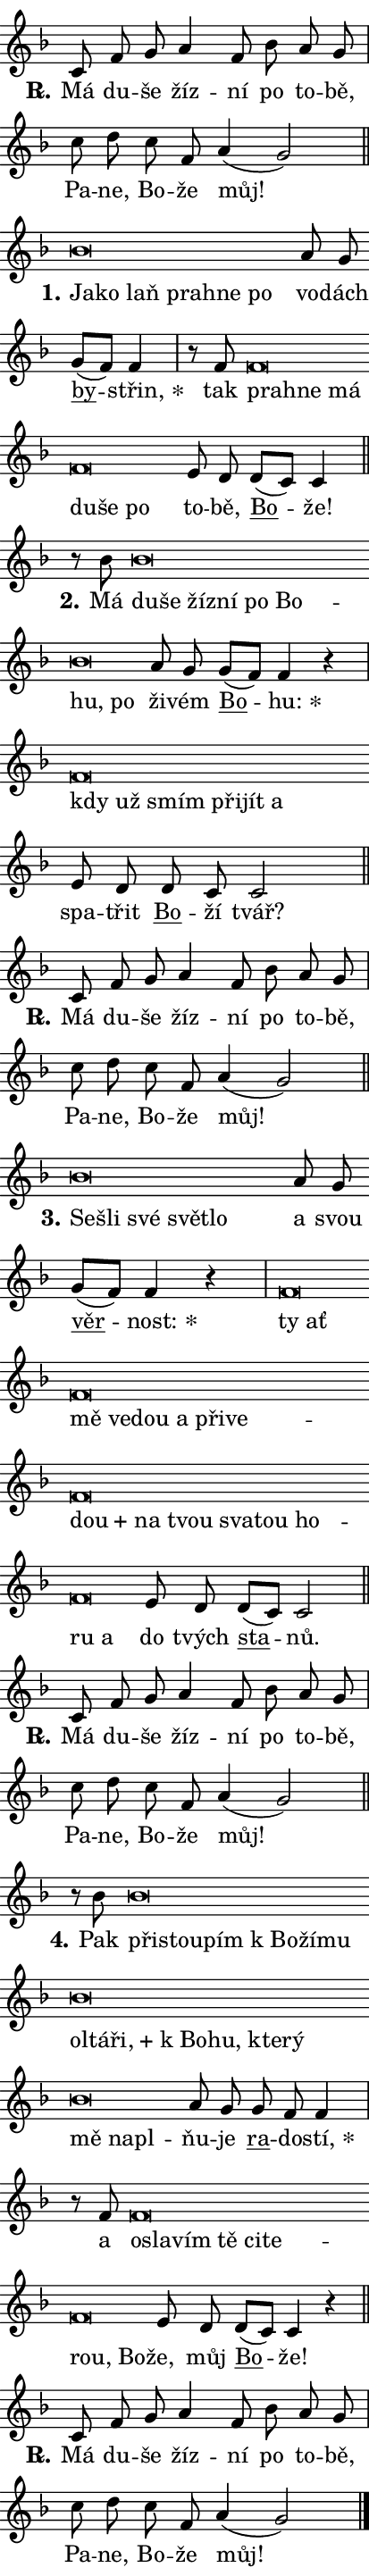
\version "2.22.1"
\header { tagline = "" }
\paper {
  indent = 0\cm
  top-margin = 0\cm
  right-margin = 0\cm
  bottom-margin = 0\cm
  left-margin = 0\cm
  paper-width = 7\cm
  page-breaking = #ly:one-page-breaking
  system-system-spacing.basic-distance = #11
  score-system-spacing.basic-distance = #11.3
  ragged-last = ##f
}


%% Author: Thomas Morley
%% https://lists.gnu.org/archive/html/lilypond-user/2020-05/msg00002.html
#(define (line-position grob)
"Returns position of @var[grob} in current system:
   @code{'start}, if at first time-step
   @code{'end}, if at last time-step
   @code{'middle} otherwise
"
  (let* ((col (ly:item-get-column grob))
         (ln (ly:grob-object col 'left-neighbor))
         (rn (ly:grob-object col 'right-neighbor))
         (col-to-check-left (if (ly:grob? ln) ln col))
         (col-to-check-right (if (ly:grob? rn) rn col))
         (break-dir-left
           (and
             (ly:grob-property col-to-check-left 'non-musical #f)
             (ly:item-break-dir col-to-check-left)))
         (break-dir-right
           (and
             (ly:grob-property col-to-check-right 'non-musical #f)
             (ly:item-break-dir col-to-check-right))))
        (cond ((eqv? 1 break-dir-left) 'start)
              ((eqv? -1 break-dir-right) 'end)
              (else 'middle))))

#(define (tranparent-at-line-position vctor)
  (lambda (grob)
  "Relying on @code{line-position} select the relevant enry from @var{vctor}.
Used to determine transparency,"
    (case (line-position grob)
      ((end) (not (vector-ref vctor 0)))
      ((middle) (not (vector-ref vctor 1)))
      ((start) (not (vector-ref vctor 2))))))

noteHeadBreakVisibility =
#(define-music-function (break-visibility)(vector?)
"Makes @code{NoteHead}s transparent relying on @var{break-visibility}"
#{
  \override NoteHead.transparent =
    #(tranparent-at-line-position break-visibility)
#})

#(define delete-ledgers-for-transparent-note-heads
  (lambda (grob)
    "Reads whether a @code{NoteHead} is transparent.
If so this @code{NoteHead} is removed from @code{'note-heads} from
@var{grob}, which is supposed to be @code{LedgerLineSpanner}.
As a result ledgers are not printed for this @code{NoteHead}"
    (let* ((nhds-array (ly:grob-object grob 'note-heads))
           (nhds-list
             (if (ly:grob-array? nhds-array)
                 (ly:grob-array->list nhds-array)
                 '()))
           ;; Relies on the transparent-property being done before
           ;; Staff.LedgerLineSpanner.after-line-breaking is executed.
           ;; This is fragile ...
           (to-keep
             (remove
               (lambda (nhd)
                 (ly:grob-property nhd 'transparent #f))
               nhds-list)))
      ;; TODO find a better method to iterate over grob-arrays, similiar
      ;; to filter/remove etc for lists
      ;; For now rebuilt from scratch
      (set! (ly:grob-object grob 'note-heads)  '())
      (for-each
        (lambda (nhd)
          (ly:pointer-group-interface::add-grob grob 'note-heads nhd))
        to-keep))))

hideNotes = {
  \noteHeadBreakVisibility #begin-of-line-visible
}
unHideNotes = {
  \noteHeadBreakVisibility #all-visible
}

% work-around for resetting accidentals
% https://lilypond.org/doc/v2.23/Documentation/notation/displaying-rhythms#unmetered-music
cadenzaMeasure = {
  \cadenzaOff
  \partial 1024 s1024
  \cadenzaOn
}

#(define-markup-command (accent layout props text) (markup?)
  "Underline accented syllable"
  (interpret-markup layout props
    #{\markup \override #'(offset . 4.3) \underline { #text }#}))

responsum = \markup \concat {
  "R" \hspace #-1.05 \path #0.1 #'((moveto 0 0.07) (lineto 0.9 0.8)) \hspace #0.05 "."
}

\layout {
    \context {
        \Staff
        \remove "Time_signature_engraver"
        \override LedgerLineSpanner.after-line-breaking = #delete-ledgers-for-transparent-note-heads
    }
    \context {
        \Voice {
            \override NoteHead.output-attributes = #'((class . "notehead"))
            \override Hairpin.height = #0.55
        }
    }
    \context {
        \Lyrics {
            \override StanzaNumber.output-attributes = #'((class . "stanzanumber"))
            \override LyricSpace.minimum-distance = #0.9
            \override LyricText.font-name = #"TeX Gyre Schola"
            \override LyricText.font-size = 1
            \override StanzaNumber.font-name = #"TeX Gyre Schola Bold"
            \override StanzaNumber.font-size = 1
        }
    }
}

% magnetic-lyrics.ily
%
%   written by
%     Jean Abou Samra <jean@abou-samra.fr>
%     Werner Lemberg <wl@gnu.org>
%
%   adapted by
%     Jiri Hon <jiri.hon@gmail.com>
%
% Version 2022-Apr-15

% https://www.mail-archive.com/lilypond-user@gnu.org/msg149350.html

#(define (Left_hyphen_pointer_engraver context)
   "Collect syllable-hyphen-syllable occurrences in lyrics and store
them in properties.  This engraver only looks to the left.  For
example, if the lyrics input is @code{foo -- bar}, it does the
following.

@itemize @bullet
@item
Set the @code{text} property of the @code{LyricHyphen} grob between
@q{foo} and @q{bar} to @code{foo}.

@item
Set the @code{left-hyphen} property of the @code{LyricText} grob with
text @q{foo} to the @code{LyricHyphen} grob between @q{foo} and
@q{bar}.
@end itemize

Use this auxiliary engraver in combination with the
@code{lyric-@/text::@/apply-@/magnetic-@/offset!} hook."
   (let ((hyphen #f)
         (text #f))
     (make-engraver
      (acknowledgers
       ((lyric-syllable-interface engraver grob source-engraver)
        (set! text grob)))
      (end-acknowledgers
       ((lyric-hyphen-interface engraver grob source-engraver)
        ;(when (not (grob::has-interface grob 'lyric-space-interface))
          (set! hyphen grob)));)
      ((stop-translation-timestep engraver)
       (when (and text hyphen)
         (ly:grob-set-object! text 'left-hyphen hyphen))
       (set! text #f)
       (set! hyphen #f)))))

#(define (lyric-text::apply-magnetic-offset! grob)
   "If the space between two syllables is less than the value in
property @code{LyricText@/.details@/.squash-threshold}, move the right
syllable to the left so that it gets concatenated with the left
syllable.

Use this function as a hook for
@code{LyricText@/.after-@/line-@/breaking} if the
@code{Left_@/hyphen_@/pointer_@/engraver} is active."
   (let ((hyphen (ly:grob-object grob 'left-hyphen #f)))
     (when hyphen
       (let ((left-text (ly:spanner-bound hyphen LEFT)))
         (when (grob::has-interface left-text 'lyric-syllable-interface)
           (let* ((common (ly:grob-common-refpoint grob left-text X))
                  (this-x-ext (ly:grob-extent grob common X))
                  (left-x-ext
                   (begin
                     ;; Trigger magnetism for left-text.
                     (ly:grob-property left-text 'after-line-breaking)
                     (ly:grob-extent left-text common X)))
                  ;; `delta` is the gap width between two syllables.
                  (delta (- (interval-start this-x-ext)
                            (interval-end left-x-ext)))
                  (details (ly:grob-property grob 'details))
                  (threshold (assoc-get 'squash-threshold details 0.2)))
             (when (< delta threshold)
               (let* (;; We have to manipulate the input text so that
                      ;; ligatures crossing syllable boundaries are not
                      ;; disabled.  For languages based on the Latin
                      ;; script this is essentially a beautification.
                      ;; However, for non-Western scripts it can be a
                      ;; necessity.
                      (lt (ly:grob-property left-text 'text))
                      (rt (ly:grob-property grob 'text))
                      (is-space (grob::has-interface hyphen 'lyric-space-interface))
                      (space (if is-space " " ""))
                      (space-markup (grob-interpret-markup grob " "))
                      (space-size (interval-length (ly:stencil-extent space-markup X)))
                      (extra-delta (if is-space space-size 0))
                      ;; Append new syllable.
                      (ltrt-space (if (and (string? lt) (string? rt))
                                (string-append lt space rt)
                                (make-concat-markup (list lt space rt))))
                      ;; Right-align `ltrt` to the right side.
                      (ltrt-space-markup (grob-interpret-markup
                               grob
                               (make-translate-markup
                                (cons (interval-length this-x-ext) 0)
                                (make-right-align-markup ltrt-space)))))
                 (begin
                   ;; Don't print `left-text`.
                   (ly:grob-set-property! left-text 'stencil #f)
                   ;; Set text and stencil (which holds all collected
                   ;; syllables so far) and shift it to the left.
                   (ly:grob-set-property! grob 'text ltrt-space)
                   (ly:grob-set-property! grob 'stencil ltrt-space-markup)
                   (ly:grob-translate-axis! grob (- (- delta extra-delta)) X))))))))))


#(define (lyric-hyphen::displace-bounds-first grob)
   ;; Make very sure this callback isn't triggered too early.
   (let ((left (ly:spanner-bound grob LEFT))
         (right (ly:spanner-bound grob RIGHT)))
     (ly:grob-property left 'after-line-breaking)
     (ly:grob-property right 'after-line-breaking)
     (ly:lyric-hyphen::print grob)))

squashThreshold = #0.4

\layout {
  \context {
    \Lyrics
    \consists #Left_hyphen_pointer_engraver
    \override LyricText.after-line-breaking =
      #lyric-text::apply-magnetic-offset!
    \override LyricHyphen.stencil = #lyric-hyphen::displace-bounds-first
    \override LyricText.details.squash-threshold = \squashThreshold
    \override LyricHyphen.minimum-distance = 0
    \override LyricHyphen.minimum-length = \squashThreshold
  }
}

squash = \override LyricText.details.squash-threshold = 9999
unSquash = \override LyricText.details.squash-threshold = \squashThreshold

left = \override LyricText.self-alignment-X = #LEFT
unLeft = \revert LyricText.self-alignment-X

starOffset = #(lambda (grob) 
                (let ((x_offset (ly:self-alignment-interface::aligned-on-x-parent grob)))
                  (if (= x_offset 0) 0 (+ x_offset 1.2))))

star = #(define-music-function (syllable)(string?)
"Append star separator at the end of a syllable"
#{
  \once \override LyricText.X-offset = #starOffset
  \lyricmode { \markup {
    #syllable
    \override #'((font-name . "TeX Gyre Schola Bold")) \hspace #0.2 \lower #0.65 \larger "*"
  } }
#})

starAccent = #(define-music-function (syllable)(string?)
"Append star separator at the end of a syllable and make accent"
#{
  \once \override LyricText.X-offset = #starOffset
  \lyricmode { \markup {
    \accent #syllable
    \override #'((font-name . "TeX Gyre Schola Bold")) \hspace #0.2 \lower #0.65 \larger "*"
  } }
#})

breath = #(define-music-function (syllable)(string?)
"Append breathing indicator at the end of a syllable"
#{
  \lyricmode { \markup { #syllable "+" } }
#})

optionalBreath = #(define-music-function (syllable)(string?)
"Append optional breathing indicator at the end of a syllable"
#{
  \lyricmode { \markup { #syllable "(+)" } }
#})


\score {
    <<
        \new Voice = "melody" { \cadenzaOn \key f \major \relative { c'8 f g a4 f8 bes a g \cadenzaMeasure \bar "|" c d \bar "" c f, \bar "" a4( g2) \cadenzaMeasure \bar "||" \break } }
        \new Lyrics \lyricsto "melody" { \lyricmode { \set stanza = \responsum
Má du -- še žíz -- ní po to -- bě, Pa -- ne, Bo -- že můj! } }
    >>
    \layout {}
}

\score {
    <<
        \new Voice = "melody" { \cadenzaOn \key f \major \relative { bes'\breve*1/16 \hideNotes \breve*1/16 \bar "" \breve*1/16 \bar "" \breve*1/16 \bar "" \breve*1/16 \breve*1/16 \bar "" \unHideNotes a8 g \bar "" g[( f)] f4 \cadenzaMeasure \bar "|" r8 f f\breve*1/16 \hideNotes \breve*1/16 \bar "" \breve*1/16 \bar "" \breve*1/16 \bar "" \breve*1/16 \breve*1/16 \bar "" \unHideNotes e8 d \bar "" d[( c)] c4 \cadenzaMeasure \bar "||" \break } }
        \new Lyrics \lyricsto "melody" { \lyricmode { \set stanza = "1."
\left Ja -- \squash ko laň pra -- hne po \unLeft \unSquash vo -- dách \markup \accent by -- \star střin, tak \left pra -- \squash hne má du -- še po \unLeft \unSquash to -- bě, \markup \accent Bo -- že! } }
    >>
    \layout {}
}

\score {
    <<
        \new Voice = "melody" { \cadenzaOn \key f \major \relative { r8 bes' bes\breve*1/16 \hideNotes \breve*1/16 \bar "" \breve*1/16 \bar "" \breve*1/16 \bar "" \breve*1/16 \bar "" \breve*1/16 \bar "" \breve*1/16 \breve*1/16 \bar "" \unHideNotes a8 g \bar "" g[( f)] f4 r \cadenzaMeasure \bar "|" f\breve*1/16 \hideNotes \breve*1/16 \bar "" \breve*1/16 \bar "" \breve*1/16 \bar "" \breve*1/16 \breve*1/16 \bar "" \unHideNotes e8 d \bar "" d c c2 \cadenzaMeasure \bar "||" \break } }
        \new Lyrics \lyricsto "melody" { \lyricmode { \set stanza = "2."
Má \left du -- \squash še žíz -- ní po Bo -- hu, po \unLeft \unSquash ži -- vém \markup \accent Bo -- \star hu: \left kdy \squash už smím při -- jít a \unLeft \unSquash spa -- třit \markup \accent Bo -- ží tvář? } }
    >>
    \layout {}
}

\score {
    <<
        \new Voice = "melody" { \cadenzaOn \key f \major \relative { c'8 f g a4 f8 bes a g \cadenzaMeasure \bar "|" c d \bar "" c f, \bar "" a4( g2) \cadenzaMeasure \bar "||" \break } }
        \new Lyrics \lyricsto "melody" { \lyricmode { \set stanza = \responsum
Má du -- še žíz -- ní po to -- bě, Pa -- ne, Bo -- že můj! } }
    >>
    \layout {}
}

\score {
    <<
        \new Voice = "melody" { \cadenzaOn \key f \major \relative { bes'\breve*1/16 \hideNotes \breve*1/16 \bar "" \breve*1/16 \bar "" \breve*1/16 \breve*1/16 \bar "" \unHideNotes a8 g \bar "" g[( f)] f4 r \cadenzaMeasure \bar "|" f\breve*1/16 \hideNotes \breve*1/16 \bar "" \breve*1/16 \bar "" \breve*1/16 \bar "" \breve*1/16 \bar "" \breve*1/16 \bar "" \breve*1/16 \bar "" \breve*1/16 \bar "" \breve*1/16 \bar "" \breve*1/16 \bar "" \breve*1/16 \bar "" \breve*1/16 \bar "" \breve*1/16 \bar "" \breve*1/16 \bar "" \breve*1/16 \breve*1/16 \bar "" \unHideNotes e8 d \bar "" d[( c)] c2 \cadenzaMeasure \bar "||" \break } }
        \new Lyrics \lyricsto "melody" { \lyricmode { \set stanza = "3."
\left Se -- \squash šli své svět -- lo \unLeft \unSquash a svou \markup \accent věr -- \star nost: \left ty \squash ať mě ve -- dou a při -- ve -- \breath "dou" na tvou sva -- tou ho -- ru a \unLeft \unSquash do tvých \markup \accent sta -- nů. } }
    >>
    \layout {}
}

\score {
    <<
        \new Voice = "melody" { \cadenzaOn \key f \major \relative { c'8 f g a4 f8 bes a g \cadenzaMeasure \bar "|" c d \bar "" c f, \bar "" a4( g2) \cadenzaMeasure \bar "||" \break } }
        \new Lyrics \lyricsto "melody" { \lyricmode { \set stanza = \responsum
Má du -- še žíz -- ní po to -- bě, Pa -- ne, Bo -- že můj! } }
    >>
    \layout {}
}

\score {
    <<
        \new Voice = "melody" { \cadenzaOn \key f \major \relative { r8 bes' bes\breve*1/16 \hideNotes \breve*1/16 \bar "" \breve*1/16 \bar "" \breve*1/16 \bar "" \breve*1/16 \bar "" \breve*1/16 \bar "" \breve*1/16 \bar "" \breve*1/16 \bar "" \breve*1/16 \bar "" \breve*1/16 \bar "" \breve*1/16 \bar "" \breve*1/16 \bar "" \breve*1/16 \bar "" \breve*1/16 \bar "" \breve*1/16 \breve*1/16 \bar "" \unHideNotes a8 g \bar "" g f f4 \cadenzaMeasure \bar "|" r8 f f\breve*1/16 \hideNotes \breve*1/16 \bar "" \breve*1/16 \bar "" \breve*1/16 \bar "" \breve*1/16 \bar "" \breve*1/16 \bar "" \breve*1/16 \breve*1/16 \bar "" \unHideNotes e8 d \bar "" d[( c)] c4 r \cadenzaMeasure \bar "||" \break } }
        \new Lyrics \lyricsto "melody" { \lyricmode { \set stanza = "4."
Pak \left při -- \squash stou -- pím "k Bo" -- ží -- mu ol -- tá -- \breath "ři," "k Bo" -- hu, kte -- rý mě na -- pl -- \unLeft \unSquash ňu -- je \markup \accent ra -- do -- \star stí, a \left o -- \squash sla -- vím tě ci -- te -- rou, Bo -- \unLeft \unSquash že, můj \markup \accent Bo -- že! } }
    >>
    \layout {}
}

\score {
    <<
        \new Voice = "melody" { \cadenzaOn \key f \major \relative { c'8 f g a4 f8 bes a g \cadenzaMeasure \bar "|" c d \bar "" c f, \bar "" a4( g2) \cadenzaMeasure \bar "||" \break } \bar "|." }
        \new Lyrics \lyricsto "melody" { \lyricmode { \set stanza = \responsum
Má du -- še žíz -- ní po to -- bě, Pa -- ne, Bo -- že můj! } }
    >>
    \layout {}
}
